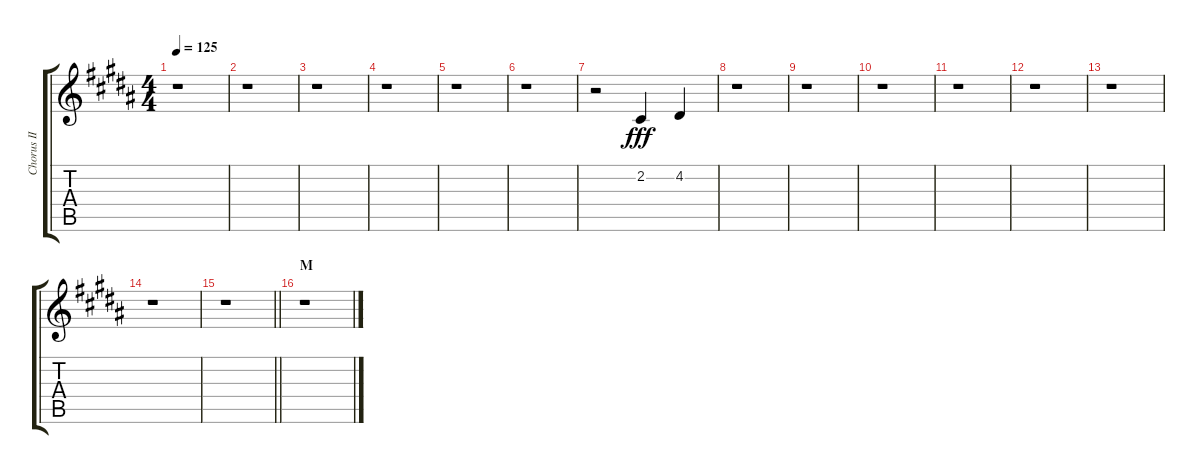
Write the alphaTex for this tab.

\track ("Chorus II" "Chorus II") {instrument voiceoohs}
\staff {score tabs}
\tuning (E4 B3 G3 D3 A2 E2) {hide}
\ts (4 4)
\tempo 125
\clef g2
\ks b
r.1{dy fff} |
r.1 |
r.1 |
r.1 |
r.1 |
r.1 |
r.2 2.2.4 4.2.4 |
r.1 |
r.1 |
r.1 |
r.1 |
r.1 |
r.1 |
r.1 |
\barLineRight lightlight
r.1 |
\section ("" "M")
r.1
